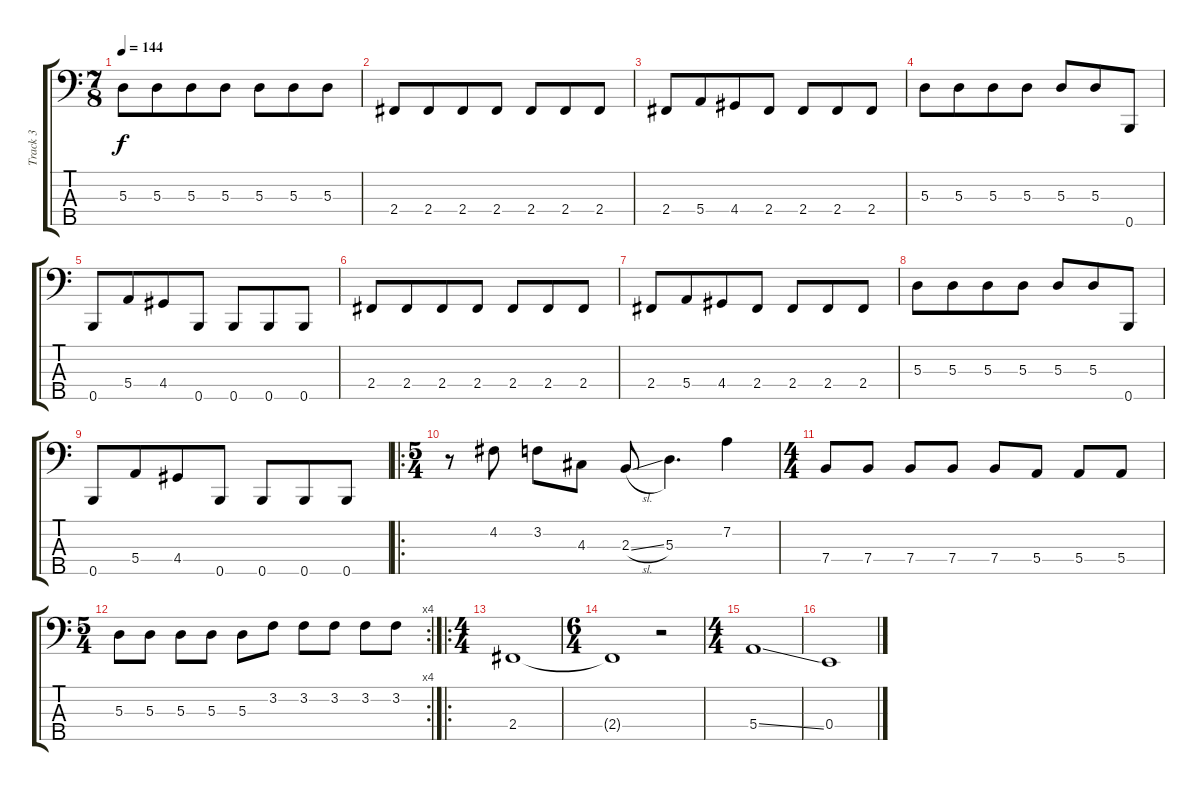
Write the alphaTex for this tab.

\track ("Track 3" "Track 3") {instrument electricbassfinger}
\staff {score tabs}
\tuning (G2 D2 A1 E1 B0) {hide}
\ts (7 8)
\tempo 144
\clef f4
\ks c
5.3.8{dy f} 5.3.8 5.3.8 5.3.8 5.3.8 5.3.8 5.3.8 |
2.4.8 2.4.8 2.4.8 2.4.8 2.4.8 2.4.8 2.4.8 |
2.4.8 5.4.8 4.4.8 2.4.8 2.4.8 2.4.8 2.4.8 |
5.3.8 5.3.8 5.3.8 5.3.8 5.3.8 5.3.8 0.5.8 |
0.5.8 5.4.8 4.4.8 0.5.8 0.5.8 0.5.8 0.5.8 |
2.4.8 2.4.8 2.4.8 2.4.8 2.4.8 2.4.8 2.4.8 |
2.4.8 5.4.8 4.4.8 2.4.8 2.4.8 2.4.8 2.4.8 |
5.3.8 5.3.8 5.3.8 5.3.8 5.3.8 5.3.8 0.5.8 |
0.5.8 5.4.8 4.4.8 0.5.8 0.5.8 0.5.8 0.5.8 |
\ro
\ts (5 4)
r.8 4.2.8 3.2.8 4.3.8 2.3{sl}.8 5.3.4{d} 7.2.4 |
\ts (4 4)
7.4.8 7.4.8 7.4.8 7.4.8 7.4.8 5.4.8 5.4.8 5.4.8 |
\rc 4
\ts (5 4)
5.3.8 5.3.8 5.3.8 5.3.8 5.3.8 3.2.8 3.2.8 3.2.8 3.2.8 3.2.8 |
\ro
\ts (4 4)
2.4.1 |
\ts (6 4)
2.4{t}.1 r.2 |
\ts (4 4)
5.4{ss}.1 |
0.4.1
